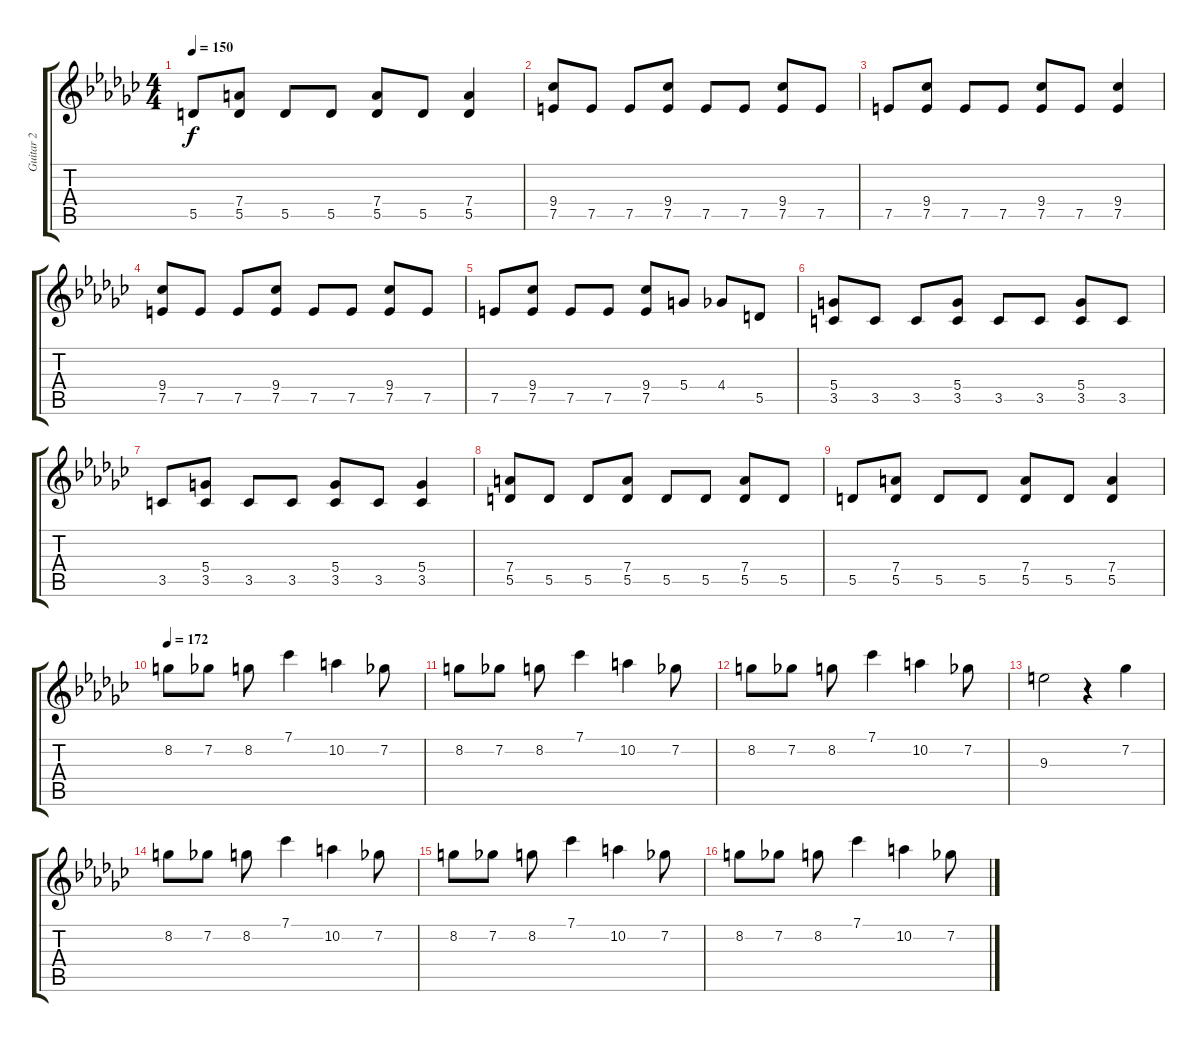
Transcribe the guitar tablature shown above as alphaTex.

\track ("Guitar 2" "Guitar 2") {instrument overdrivenguitar}
\staff {score tabs}
\tuning (E4 B3 G3 D3 A2 E2) {hide}
\ts (4 4)
\tempo 150
\clef g2
\ks ebminor
5.5.8{dy f} (7.4 5.5).8 5.5.8 5.5.8 (7.4 5.5).8 5.5.8 (7.4 5.5).4 |
(9.4 7.5).8 7.5.8 7.5.8 (9.4 7.5).8 7.5.8 7.5.8 (9.4 7.5).8 7.5.8 |
7.5.8 (9.4 7.5).8 7.5.8 7.5.8 (9.4 7.5).8 7.5.8 (9.4 7.5).4 |
(9.4 7.5).8 7.5.8 7.5.8 (9.4 7.5).8 7.5.8 7.5.8 (9.4 7.5).8 7.5.8 |
7.5.8 (9.4 7.5).8 7.5.8 7.5.8 (9.4 7.5).8 5.4.8 4.4.8 5.5.8 |
(5.4 3.5).8 3.5.8 3.5.8 (5.4 3.5).8 3.5.8 3.5.8 (5.4 3.5).8 3.5.8 |
3.5.8 (5.4 3.5).8 3.5.8 3.5.8 (5.4 3.5).8 3.5.8 (5.4 3.5).4 |
(7.4 5.5).8 5.5.8 5.5.8 (7.4 5.5).8 5.5.8 5.5.8 (7.4 5.5).8 5.5.8 |
5.5.8 (7.4 5.5).8 5.5.8 5.5.8 (7.4 5.5).8 5.5.8 (7.4 5.5).4 |
\tempo 172
8.2.8{volume 14} 7.2.8 8.2.8 7.1.4 10.2.4 7.2.8 |
8.2.8 7.2.8 8.2.8 7.1.4 10.2.4 7.2.8 |
8.2.8 7.2.8 8.2.8 7.1.4 10.2.4 7.2.8 |
9.3.2 r.4 7.2.4 |
8.2.8 7.2.8 8.2.8 7.1.4 10.2.4 7.2.8 |
8.2.8 7.2.8 8.2.8 7.1.4 10.2.4 7.2.8 |
8.2.8 7.2.8 8.2.8 7.1.4 10.2.4 7.2.8
